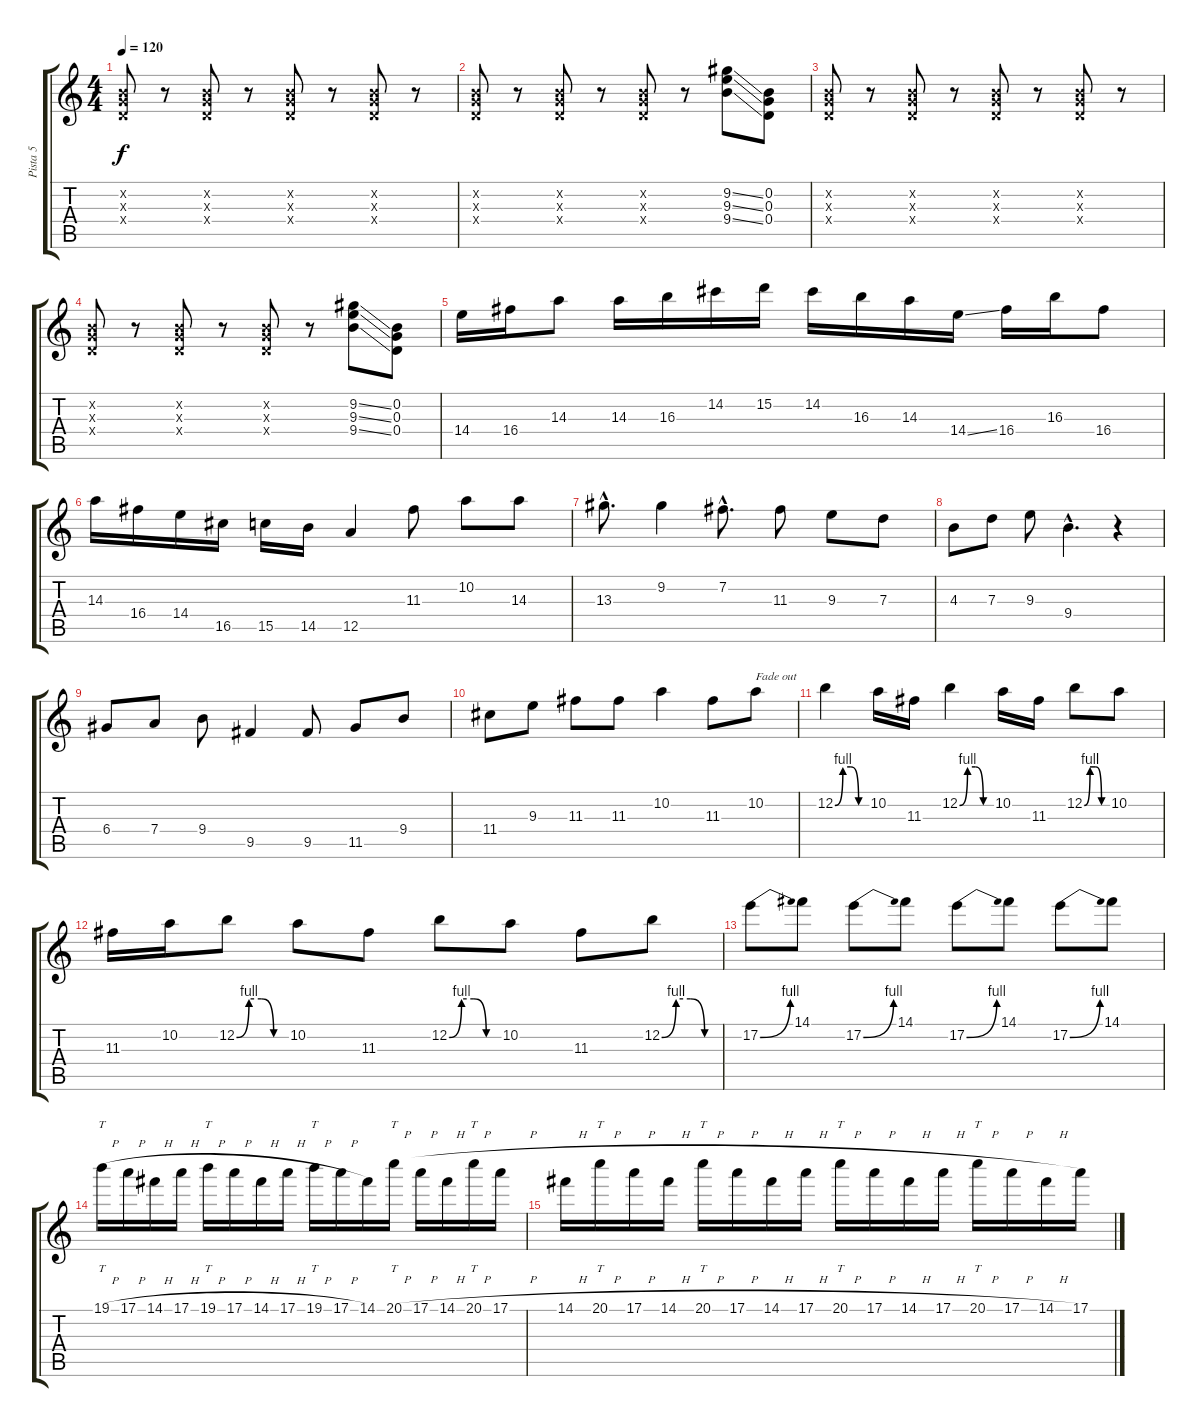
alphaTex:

\track ("Pista 5" "Pista 5") {instrument distortionguitar}
\staff {score tabs}
\tuning (E4 B3 G3 D3 A2 E2) {hide}
\ts (4 4)
\tempo 120
\clef g2
\ks c
(0.2{x} 0.3{x} 0.4{x}).8{dy f} r.8 (0.2{x} 0.3{x} 0.4{x}).8 r.8 (0.2{x} 0.3{x} 0.4{x}).8 r.8 (0.2{x} 0.3{x} 0.4{x}).8 r.8 |
(0.2{x} 0.3{x} 0.4{x}).8 r.8 (0.2{x} 0.3{x} 0.4{x}).8 r.8 (0.2{x} 0.3{x} 0.4{x}).8 r.8 (9.2{ss} 9.3{ss} 9.4{ss}).8 (0.2 0.3 0.4).8 |
(0.2{x} 0.3{x} 0.4{x}).8 r.8 (0.2{x} 0.3{x} 0.4{x}).8 r.8 (0.2{x} 0.3{x} 0.4{x}).8 r.8 (0.2{x} 0.3{x} 0.4{x}).8 r.8 |
(0.2{x} 0.3{x} 0.4{x}).8 r.8 (0.2{x} 0.3{x} 0.4{x}).8 r.8 (0.2{x} 0.3{x} 0.4{x}).8 r.8 (9.2{ss} 9.3{ss} 9.4{ss}).8 (0.2 0.3 0.4).8 |
14.4.16 16.4.16 14.3.8 14.3.16 16.3.16 14.2.16 15.2.16 14.2.16 16.3.16 14.3.16 14.4{ss}.16 16.4.16 16.3.16 16.4.8 |
14.3.16 16.4.16 14.4.16 16.5.16 15.5.16 14.5.16 12.5.4 11.3.8 10.2.8 14.3.8 |
13.3{hac}.8{d} 9.2.4 7.2{hac}.8{d} 11.3.8 9.3.8 7.3.8 |
4.3.8 7.3.8 9.3.8 9.4{hac}.4{d} r.4 |
6.4.8 7.4.8 9.4.8 9.5.4 9.5.8 11.5.8 9.4.8 |
11.4.8 9.3.8 11.3.8 11.3.8 10.2.4 11.3.8 10.2.8{txt "Fade out"} |
12.2{be (custom 0 0 15 4 30 4 45 0 60 0)}.4 10.2.16 11.3.16 12.2{be (custom 0 0 15 4 30 4 45 0 60 0)}.4 10.2.16 11.3.16 12.2{be (custom 0 0 15 4 30 4 45 0 60 0)}.8 10.2.8 |
11.3.16 10.2.16 12.2{be (custom 0 0 15 4 30 4 45 0 60 0)}.8 10.2.8 11.3.8 12.2{be (custom 0 0 15 4 30 4 45 0 60 0)}.8 10.2.8 11.3.8 12.2{be (custom 0 0 15 4 30 4 45 0 60 0)}.8 |
17.2{be (bend 0 0 60 4)}.8 14.1.8 17.2{be (bend 0 0 60 4)}.8 14.1.8 17.2{be (bend 0 0 60 4)}.8 14.1.8 17.2{be (bend 0 0 60 4)}.8 14.1.8 |
19.1{h}.16{tt} 17.1{h}.16 14.1{h}.16 17.1{h}.16 19.1{h}.16{tt} 17.1{h}.16 14.1{h}.16 17.1{h}.16 19.1{h}.16{tt} 17.1{h}.16 14.1.16 20.1{h}.16{tt} 17.1{h}.16 14.1{h}.16 20.1{h}.16{tt} 17.1{h}.16 |
14.1{h}.16 20.1{h}.16{tt} 17.1{h}.16 14.1{h}.16 20.1{h}.16{tt} 17.1{h}.16 14.1{h}.16 17.1{h}.16 20.1{h}.16{tt} 17.1{h}.16 14.1{h}.16 17.1{h}.16 20.1{h}.16{tt} 17.1{h}.16 14.1{h}.16 17.1.16
